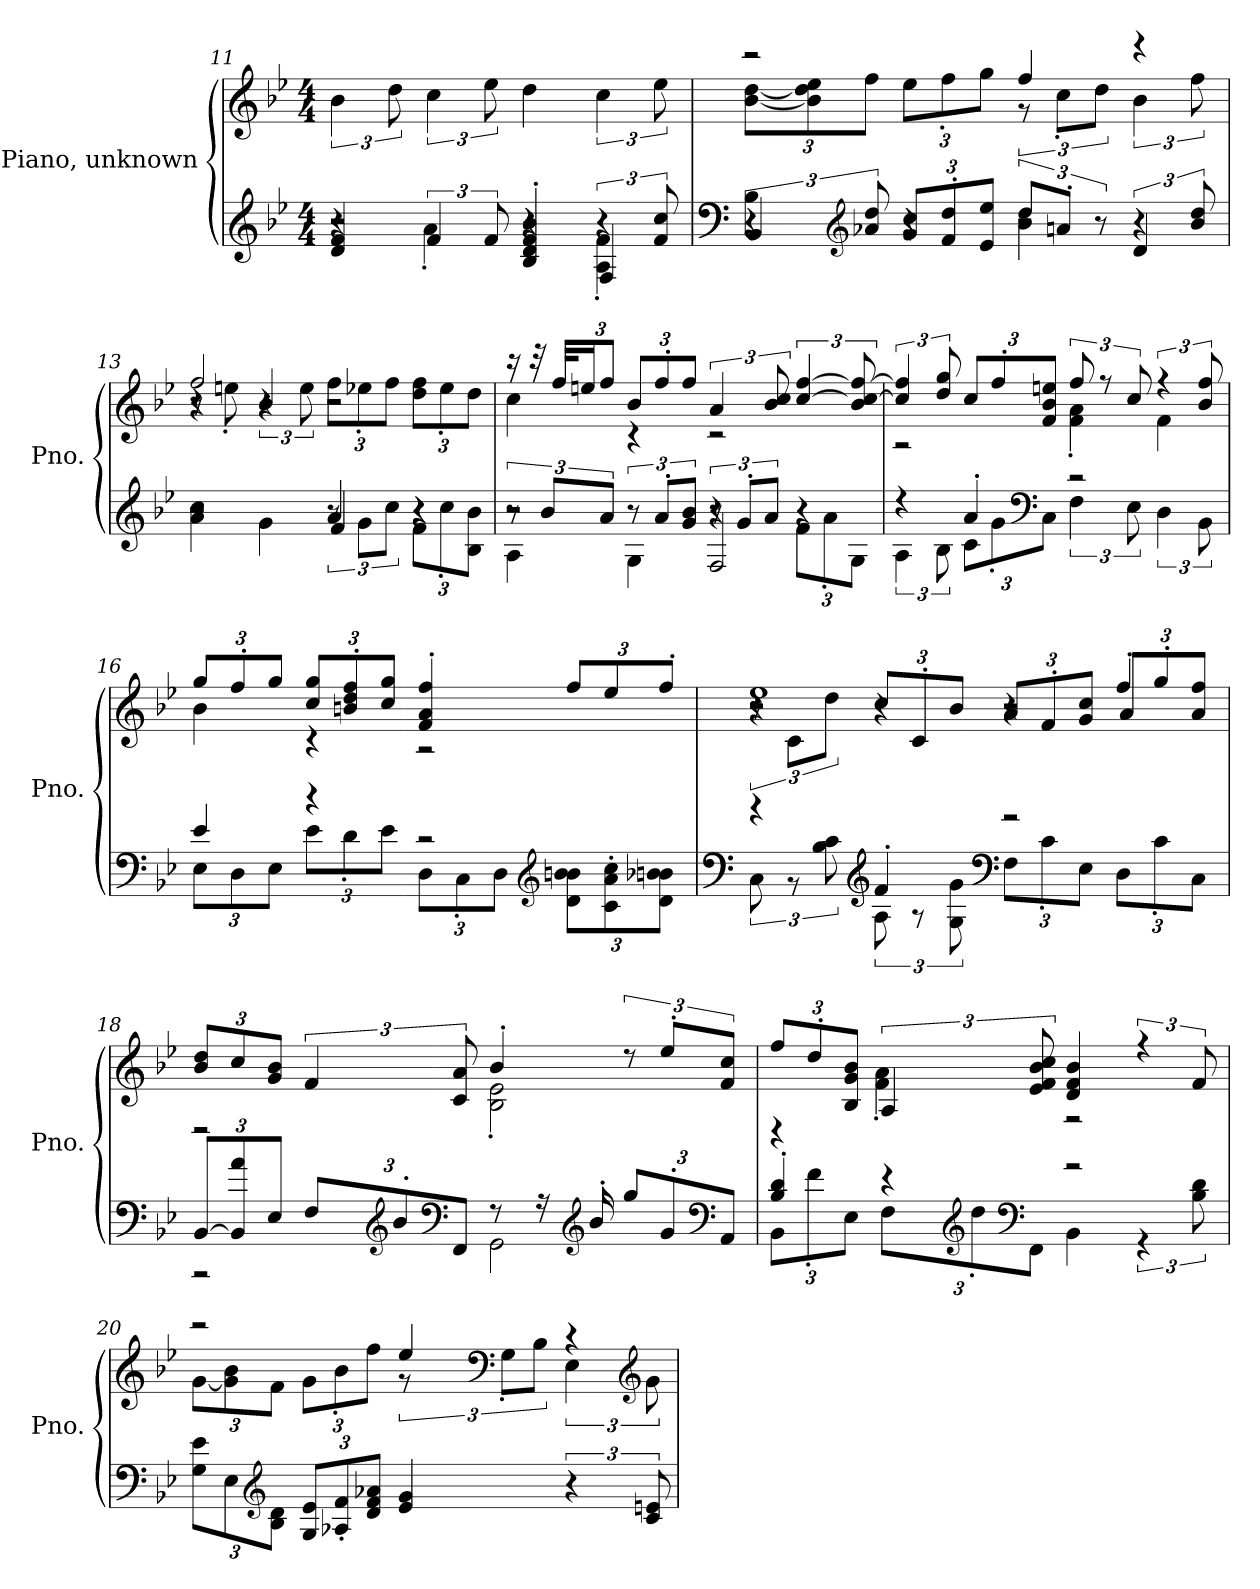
**kern	**kern
*part1	*part1
*staff2	*staff1
*I"Piano, unknown	*
*I'Pno.	*
*clefG2	*clefG2
*k[b-e-]	*k[b-e-]
*M4/4	*M4/4
=11	=11
*^	*
*	*^	*
4d/ 4f/	4r	2r	6b-\
.	.	.	12dd\
6f/	4a'\	.	6cc\
12f/	.	.	12ee-\
4B-/' 4d/' 4f/' 4b-/'	4r	4r	4dd\
6r	4A\' 4f\'	4F/	6cc\
12f/ 12cc/	.	.	12ee-\
=12	=12	=12	=12
*clefF4	*	*	*
*	*	*	*^
*	*	*	*	*Xbrackettup
6r	4B-\	4BB-/	2r	[12b-\ [12dd\L
.	.	.	.	12b-\] 12dd\] 12ee-\
*clefG2	*	*	*	*
12a-X/ 12dd/	.	.	.	12ff\J
*Xbrackettup	*	*	*	*
12g/ 12cc/L	4r	4r	.	12ee-\L
12f/' 12dd/'	.	.	.	12ff'\
12e-/ 12ee-/J	.	.	.	12gg\J
*brackettup	*	*	*	*brackettup
12dd/L	4b-\	2r	4ff/	12r
12an'/J	.	.	.	12cc'\L
12r	.	.	.	12dd\J
6d/	4r	.	4r	6b-\
12b-/ 12dd/	.	.	.	12ff\
!!LO:LB:g=z
=13	=13	=13	=13	=13
*	*	*	*	*^
2r	4a\ 4cc\	2r	2ff/	8r	4r
.	.	.	.	8een'\	.
.	4g\	.	.	6r	4b-/
.	.	.	.	12ee\	.
*	*	*	*	*Xbrackettup	*
4a/	12r	4f/	2r	12ff\L	2r
.	12g\L	.	.	12ee-X'\	.
.	12cc\J	.	.	12ff\J	.
*	*Xbrackettup	*	*	*	*
4r	12f\L	4r	.	12dd\ 12ff\L	.
.	12cc'\	.	.	12ee-'\	.
.	12B-\ 12b-\J	.	.	12dd\J	.
*	*	*	*v	*v	*v
=14	=14	=14	=14
*brackettup	*	*	*
*	*	*	*^
12r	4A\	2r	16r	4cc\
.	.	.	32r	.
12b-/L	.	.	.	.
.	.	.	32ff/KLL	.
.	.	.	24een/J	.
12a/J	.	.	12ff/J	.
12r	4G\	.	12b-/L	4r
12a'/L	.	.	12ff'/	.
12g/ 12b-/J	.	.	12ff/J	.
*	*	*	*brackettup	*
12r	4r	2F/	6a/	2r
12g'/L	.	.	.	.
12a/J	.	.	12b-/ 12cc/	.
*	*Xbrackettup	*	*	*
4r	12f\L	.	[6cc/ [6ff/	.
.	12a'\	.	.	.
.	12G\J	.	12b-/ 12cc/_ 12ff/_	.
*	*v	*v	*	*
=15	=15	=15	=15
*	*brackettup	*	*
4r	6A\	6cc/] 6ff/]	2r
.	12B-\	12dd/ 12gg/	.
*	*Xbrackettup	*Xbrackettup	*
4a'/	12c\L	12cc/L	.
.	12g'\	12ff'/	.
*clefF4	*	*	*
.	12C\J	12f/ 12b-/ 12een/J	.
*	*brackettup	*brackettup	*
2r	6F\	12ff/	4f\' 4a\'
.	.	12r	.
.	12E-\	12cc/	.
.	6D\	6r	4f\
.	12BB-\	12b-/ 12ff/	.
!!LO:PB:g=z	!!
=16	=16	=16	=16
*	*Xbrackettup	*Xbrackettup	*
4e-/	12E-\L	12gg/L	4b-\
.	12D\	12ff'/	.
.	12E-\J	12gg/J	.
4r	12e-\L	12cc/ 12gg/L	4r
.	12d'\	12bn/' 12dd/' 12ff/'	.
.	12e-\J	12cc/ 12gg/J	.
2r	12D\L	4f/' 4a/' 4ff/'	2r
.	12C'\	.	.
.	12D\J	.	.
*clefG2	*	*	*
.	12d\ 12b-\ 12bn\L	12ff/L	.
.	12c\' 12a\' 12cc\'	12ee-/	.
.	12d\ 12b-X\ 12bn\J	12ff'/J	.
*	*	*v	*v
=17	=17	=17
*clefF4	*	*
*	*	*^
*	*	*	*^
*	*	*	*	*^
*	*brackettup	*	*	*	*brackettup
4r	12C\	2r	1ee-	4r	12r
.	12r	.	.	.	12c\L
.	12B-\ 12c\	.	.	.	12dd\J
*clefG2	*	*	*	*	*
*	*	*	*	*Xbrackettup	*
4f'/	12A\	.	.	12cc/L	4r
.	12r	.	.	12c'/	.
.	12G\ 12g\	.	.	12b-/J	.
*clefF4	*	*	*	*	*
*	*Xbrackettup	*	*	*	*
2r	12F\L	4r	.	12a/L	2r
.	12c'\	.	.	12f'/	.
.	12E-\J	.	.	12g/ 12cc/J	.
.	12D\L	4ff'/	.	12a/L	.
.	12c'\	.	.	12gg'/	.
.	12C\J	.	.	12a/ 12ff/J	.
*	*	*	*v	*v	*v
!!LO:LB:g=z
=18	=18	=18	=18
[12BB-/L	2r	12b-/ 12dd/L	2r
12BB-/] 12a/	.	12cc/	.
12E-/J	.	12g/ 12b-/J	.
*	*	*brackettup	*
12F/L	.	6f/	.
*clefG2	*	*	*
12b-'/	.	.	.
*clefF4	*	*	*
12FF/J	.	12c/ 12a/	.
8r	2GG\	4b-'/	2B-\' 2e-\'
16r	.	.	.
*clefG2	*	*	*
16b-'/	.	.	.
12gg/L	.	12r	.
12g'/	.	12ee-'/L	.
*clefF4	*	*	*
12AA/J	.	12f/ 12cc/J	.
=19	=19	=19	=19
*	*	*Xbrackettup	*
4B-/' 4d/'	12BB-\L	12ff/L	4r
.	12f'\	12dd'/	.
.	12E-\J	12B-/ 12g/ 12b-/J	.
*	*	*brackettup	*
4r	12F\L	6A/	4f\' 4a\'
*clefG2	*	*	*
.	12dd'\	.	.
*clefF4	*	*	*
.	12FF\J	12e-/ 12f/ 12b-/ 12cc/	.
2r	4BB-\	4d/ 4f/ 4b-/	2r
*	*brackettup	*	*
.	6r	6r	.
.	12B-\ 12d\	12f/	.
*v	*v	*	*
!!LO:LB:g=z	!!
=20	=20	=20
*Xbrackettup	*	*Xbrackettup
12G\ 12e-\L	2r	[12g\L
12E-\	.	12g\] 12b-\
*clefG2	*	*
12B-\ 12d\J	.	12f\J
12G/ 12e-/L	.	12g\L
12A-X/' 12f/'	.	12b-'\
12d/ 12f/ 12a-X/J	.	12ff\J
*	*	*brackettup
4e-/ 4g/	4ee-/	12r
*	*clefF4	*
.	.	12G'\L
.	.	12B-\J
*brackettup	*	*
6r	4r	6E-\
*	*clefG2	*
12c/ 12en/	.	12g\
*	*v	*v
=	=
*-	*-
